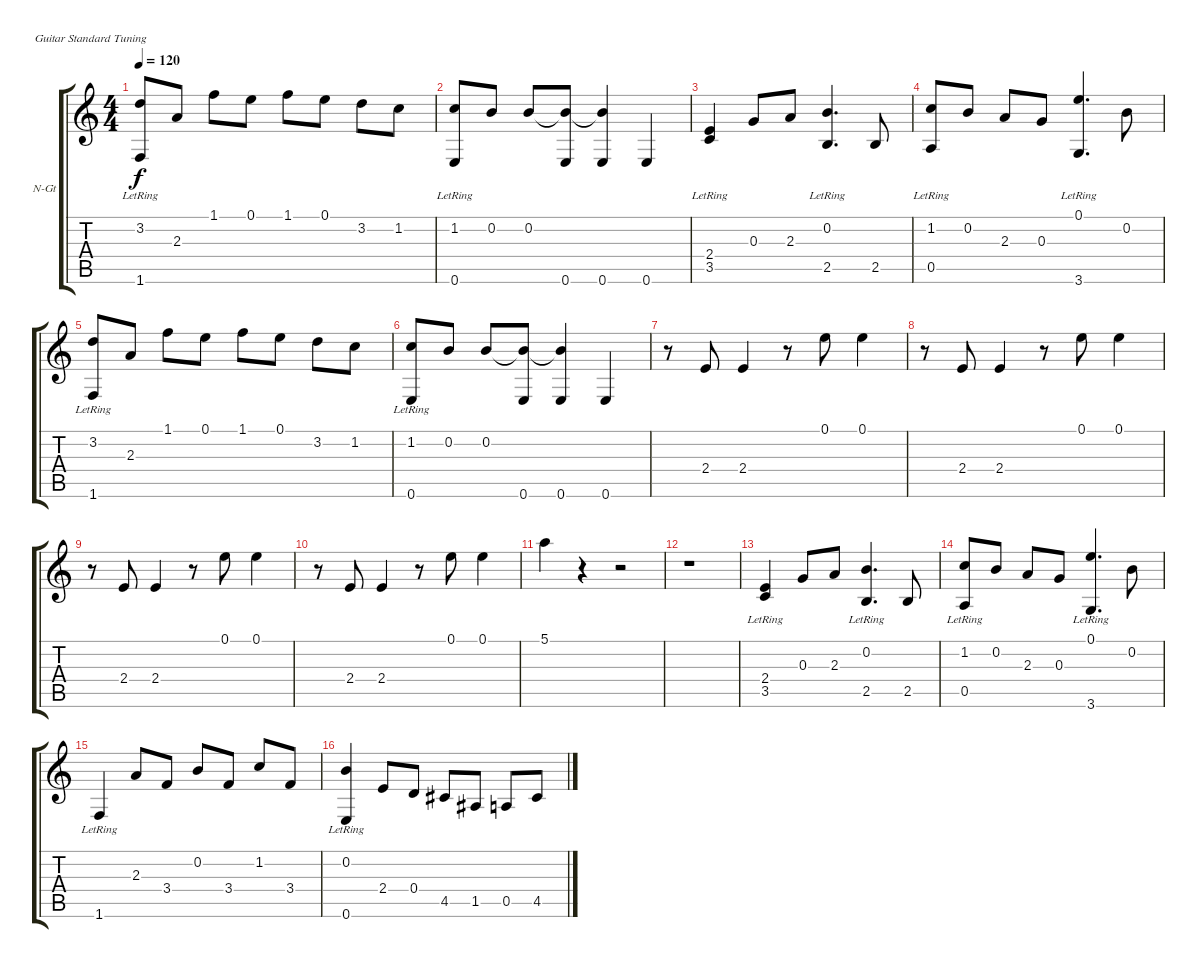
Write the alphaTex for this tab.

\bracketExtendMode groupsimilarinstruments
\firstSystemTrackNameOrientation horizontal
\otherSystemsTrackNameOrientation horizontal
\track ("Spur 2" "N-Gt") {instrument acousticguitarnylon}
\staff {score tabs}
\tuning (E4 B3 G3 D3 A2 E2)
\ts (4 4)
\tempo 120
\clef g2
\ks c
(3.2 1.6{lr}).8{dy f} 2.3.8 1.1.8 0.1.8 1.1.8 0.1.8 3.2.8 1.2.8 |
(1.2 0.6{lr}).8 0.2.8 0.2.8 (0.6 0.2{t}).8 (0.2{t} 0.6).4 0.6.4 |
(2.4 3.5{lr}).4 0.3.8 2.3.8 (0.2 2.5{lr}).4{d} 2.5.8 |
(1.2 0.5{lr}).8 0.2.8 2.3.8 0.3.8 (0.1 3.6{lr}).4{d} 0.2.8 |
(3.2 1.6{lr}).8 2.3.8 1.1.8 0.1.8 1.1.8 0.1.8 3.2.8 1.2.8 |
(1.2 0.6{lr}).8 0.2.8 0.2.8 (0.6 0.2{t}).8 (0.2{t} 0.6).4 0.6.4 |
r.8 2.4.8 2.4.4 r.8 0.1.8 0.1.4 |
r.8 2.4.8 2.4.4 r.8 0.1.8 0.1.4 |
r.8 2.4.8 2.4.4 r.8 0.1.8 0.1.4 |
r.8 2.4.8 2.4.4 r.8 0.1.8 0.1.4 |
5.1.4 r.4 r.2 |
r.1 |
(2.4 3.5{lr}).4 0.3.8 2.3.8 (0.2 2.5{lr}).4{d} 2.5.8 |
(1.2 0.5{lr}).8 0.2.8 2.3.8 0.3.8 (0.1 3.6{lr}).4{d} 0.2.8 |
1.6{lr}.4 2.3.8 3.4.8 0.2.8 3.4.8 1.2.8 3.4.8 |
(0.2 0.6{lr}).4 2.4.8 0.4.8 4.5.8 1.5.8 0.5.8 4.5.8
